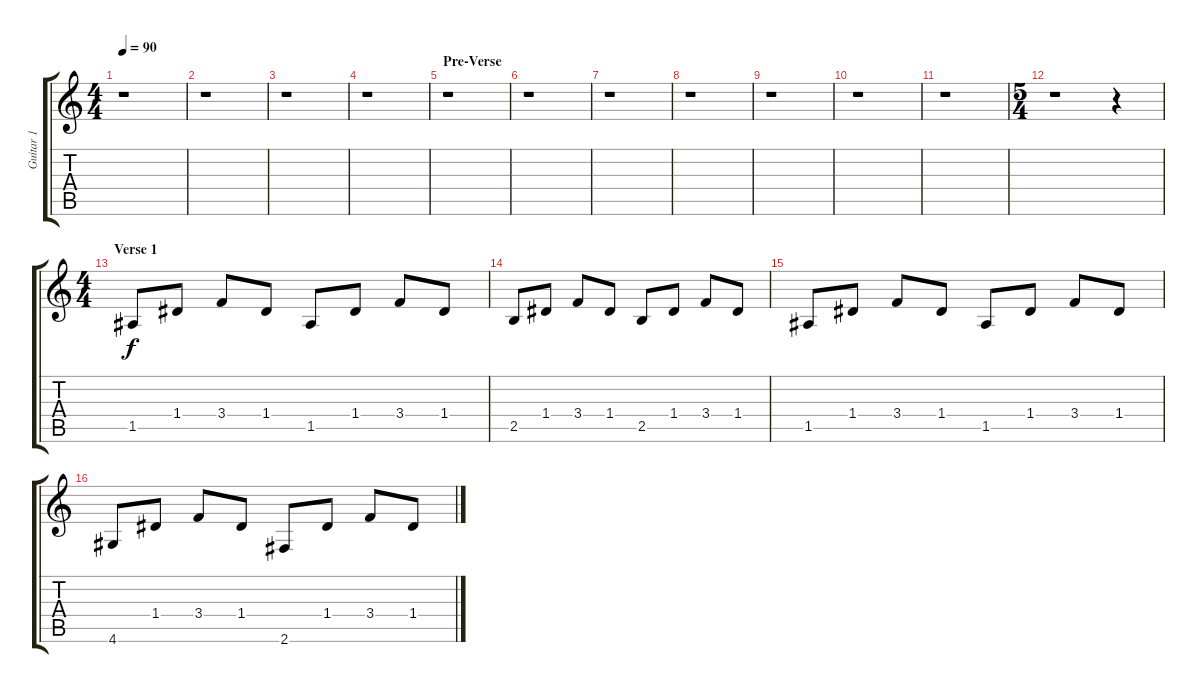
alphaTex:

\track ("Guitar 1" "Guitar 1") {instrument acousticguitarnylon}
\staff {score tabs}
\tuning (E4 B3 G3 D3 A2 E2) {hide}
\ts (4 4)
\tempo 90
\clef g2
\ks c
r.1{dy f} |
r.1 |
r.1 |
r.1 |
\section ("" "Pre-Verse")
r.1 |
r.1 |
r.1 |
r.1 |
r.1 |
r.1 |
r.1 |
\ts (5 4)
r.1 r.4 |
\ts (4 4)
\section ("" "Verse 1")
1.5.8{volume 14} 1.4.8 3.4.8 1.4.8 1.5.8 1.4.8 3.4.8 1.4.8 |
2.5.8 1.4.8 3.4.8 1.4.8 2.5.8 1.4.8 3.4.8 1.4.8 |
1.5.8 1.4.8 3.4.8 1.4.8 1.5.8 1.4.8 3.4.8 1.4.8 |
4.6.8 1.4.8 3.4.8 1.4.8 2.6.8 1.4.8 3.4.8 1.4.8
